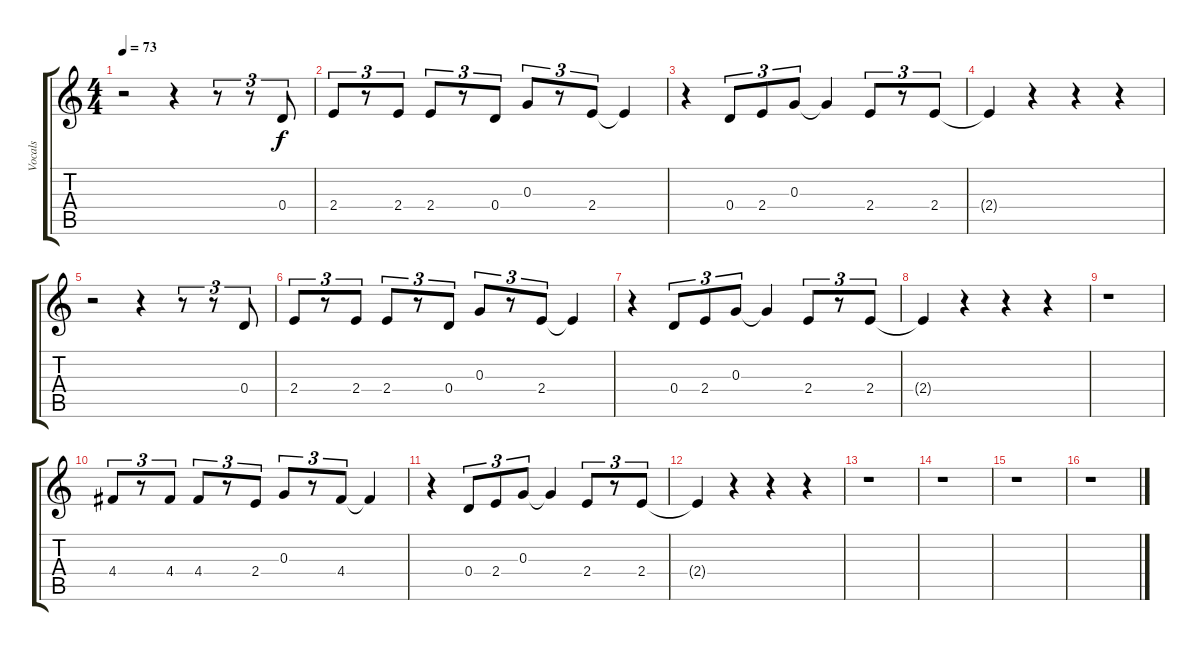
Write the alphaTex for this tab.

\track ("Vocals" "Vocals") {instrument overdrivenguitar}
\staff {score tabs}
\tuning (E4 B3 G3 D3 A2 E2) {hide}
\ts (4 4)
\tempo 73
\clef g2
\ks c
r.2{dy f} r.4 r.8{tu (3 2)} r.8{tu (3 2)} 0.4.8{tu (3 2)} |
2.4.8{tu (3 2)} r.8{tu (3 2)} 2.4.8{tu (3 2)} 2.4.8{tu (3 2)} r.8{tu (3 2)} 0.4.8{tu (3 2)} 0.3.8{tu (3 2)} r.8{tu (3 2)} 2.4.8{tu (3 2)} 2.4{t}.4 |
r.4 0.4.8{tu (3 2)} 2.4.8{tu (3 2)} 0.3.8{tu (3 2)} 0.3{t}.4 2.4.8{tu (3 2)} r.8{tu (3 2)} 2.4.8{tu (3 2)} |
2.4{t}.4 r.4 r.4 r.4 |
r.2 r.4 r.8{tu (3 2)} r.8{tu (3 2)} 0.4.8{tu (3 2)} |
2.4.8{tu (3 2)} r.8{tu (3 2)} 2.4.8{tu (3 2)} 2.4.8{tu (3 2)} r.8{tu (3 2)} 0.4.8{tu (3 2)} 0.3.8{tu (3 2)} r.8{tu (3 2)} 2.4.8{tu (3 2)} 2.4{t}.4 |
r.4 0.4.8{tu (3 2)} 2.4.8{tu (3 2)} 0.3.8{tu (3 2)} 0.3{t}.4 2.4.8{tu (3 2)} r.8{tu (3 2)} 2.4.8{tu (3 2)} |
2.4{t}.4 r.4 r.4 r.4 |
r.1 |
4.4.8{tu (3 2)} r.8{tu (3 2)} 4.4.8{tu (3 2)} 4.4.8{tu (3 2)} r.8{tu (3 2)} 2.4.8{tu (3 2)} 0.3.8{tu (3 2)} r.8{tu (3 2)} 4.4.8{tu (3 2)} 4.4{t}.4 |
r.4 0.4.8{tu (3 2)} 2.4.8{tu (3 2)} 0.3.8{tu (3 2)} 0.3{t}.4 2.4.8{tu (3 2)} r.8{tu (3 2)} 2.4.8{tu (3 2)} |
2.4{t}.4 r.4 r.4 r.4 |
r.1 |
r.1 |
r.1 |
r.1
